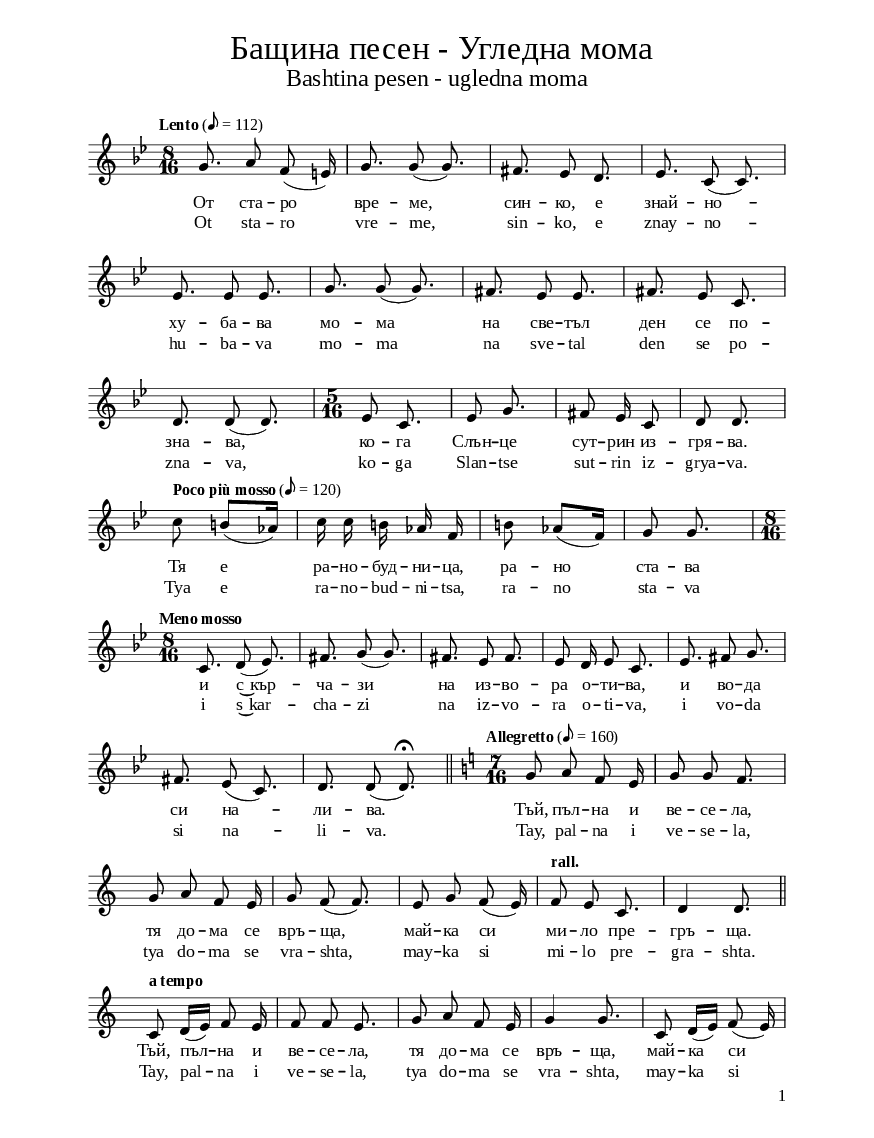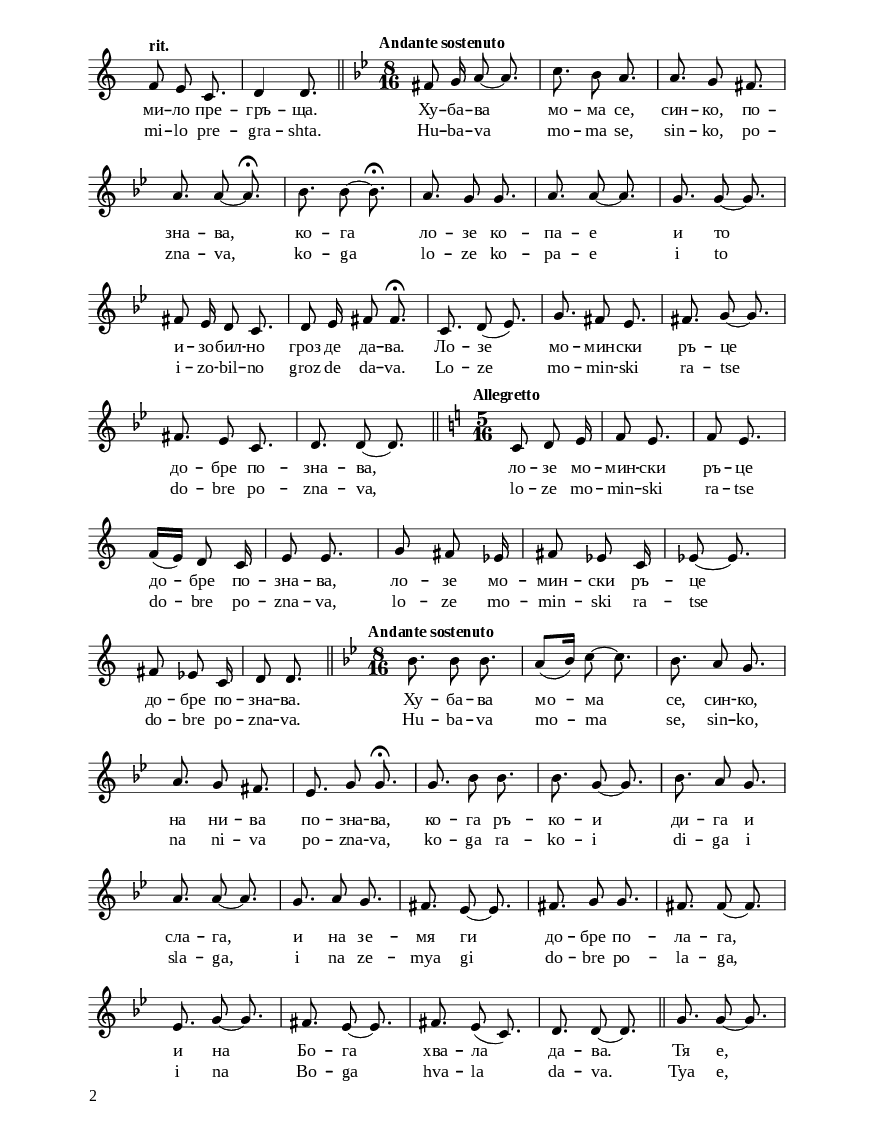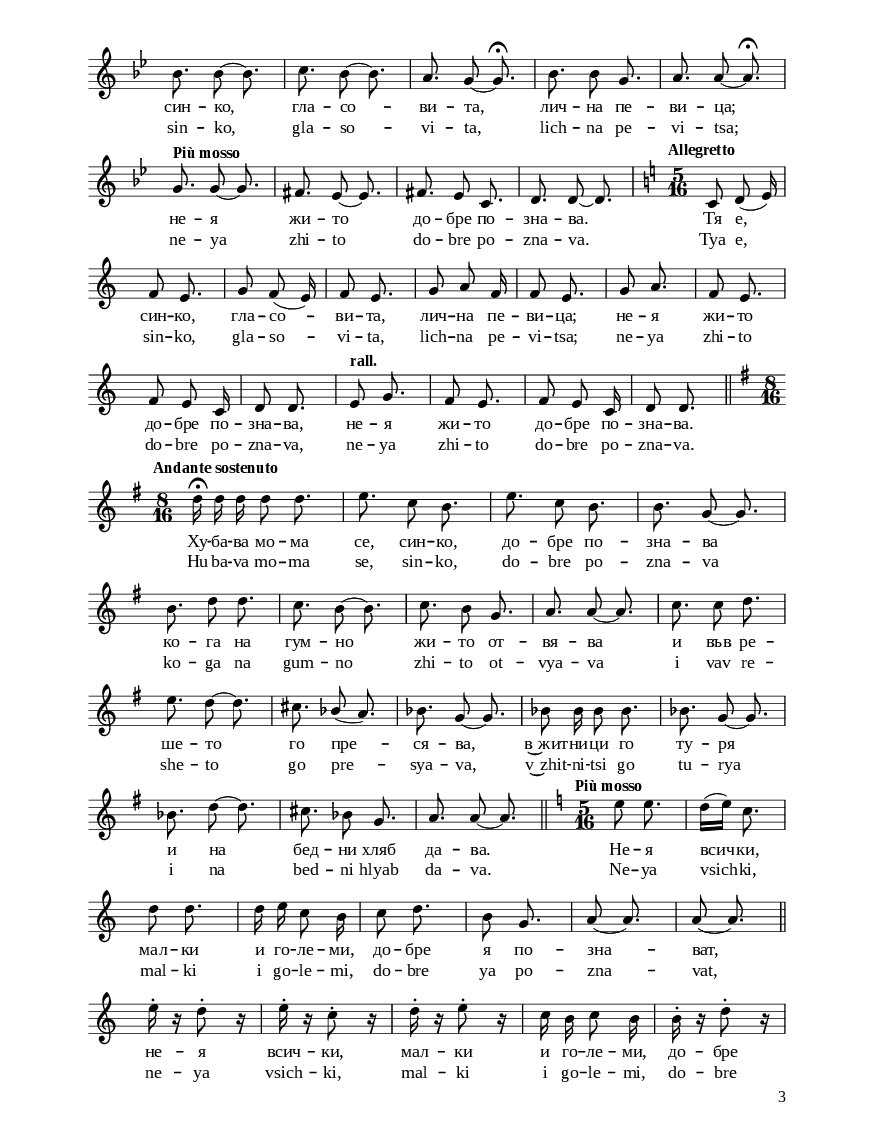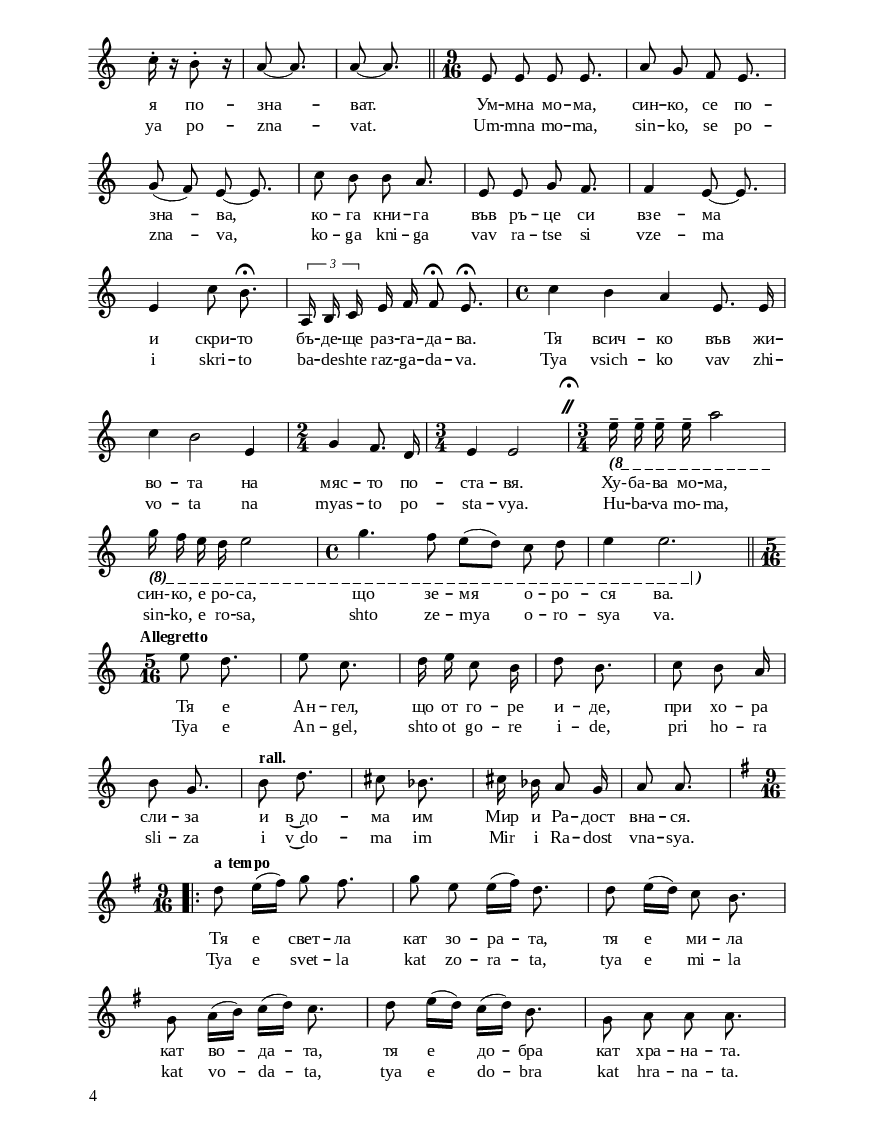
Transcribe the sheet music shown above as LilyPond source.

\version "2.22.1"

% include paper part and global functions
\include "include/globals.ily"

\bookpart {
  \include "include/bookpart-paper.ily"
  \score {
    \include "include/score-layout.ily"

    \new Voice  \relative c' {
      \clef treble
      \key bes \major
      \time 8/16
      \tempoFunc "Lento" 8 "112"
      \autoBeamOff
      g'8. a8 f(e16) |
      g8. g8(g8.) |
      fis8. ees8 d8. |
      ees8. c8(c8.) | \break

      ees8. ees8 ees8. |
      g8. g8(g8.)  |
      fis8. ees8 ees8.  |
      fis8. ees8 c8.  | \break

      d8. d8(d8.)  |
      \repeat volta 1 {
        \time 5/16 ees8 c8.  |
        ees8 g8. |
        fis8 ees16 c8  |
        d8 d8. | \break
      }

      \repeat volta 1 {
        \tempoFunc "Poco più mosso" 8 "120"

        c'8 b8[(aes16)] |  |
        c16 c b aes f |  |
        b8 aes([f16])  |
        g8 g8. |
      }
      \time 8/16 \break
      \tempo "Meno mosso" c,8. d8(ees8.) |
      fis8. g8 (g8.) |
      fis8. ees8 fis8. |
      ees8 d16 ees8 c8. |
      ees8. fis8 g8. | \break

      fis8.ees8(c8.) |
      d8. d8(d8.\fermata) | \bar "||"
      \time 7/16
      \key c \major
      \tempoFunc "Allegretto" 8 "160"
      g8 a f e16 |
      g8 g f8. | \break

      g8 a f e16 |
      g8 f(f8.) |
      e8 g f(e16) |
      \tempo "rall." f8 e c8. |
      d4 d8. | \bar "||" \break

      \tempo "a tempo"
      c8 d16[(e)] f8 e16 |
      f8 f e8. |
      g8 a f e16 |
      g4 g8. |
      c,8 d16[(e)] f8(e16) | \break

      \tempo "rit."
      f8 e c8. |
      d4 d8. | \bar "||"
      \key bes \major
      \time 8/16
      \tempo "Andante sostenuto"
      fis8 g16 a8~ a8. |
      c8. bes8 a8. |
      a8. g8 fis8. | \break

      a8. a8~ a8.\fermata |
      bes8. bes8~ bes8.\fermata |
      a8. g8 g8. |
      a8. a8~ a8. |
      g8. g8~ g8. | \break

      fis8 ees16 d8 c8. |
      d8 ees16 fis8 fis8.\fermata |
      c8. d8(ees8.) |
      g8. fis8 ees8. |
      fis8. g8~ g8. | \break

      fis8. ees8 c8. |
      d8. d8~ d8. | \bar "||"
      \key c \major
      \time 5/16
      \tempo "Allegretto"
      c8 d e 16 |
      f8 e8. |
      f8 e8. | \break

      f16[(e)] d8 c16 |
      e8 e8.|
      g8 fis ees16 |
      fis8 ees8 c16 |
      ees8~ ees8. | \break

      fis8 ees8 c16 |
      d8 d8. | \bar "||"
      \key bes \major
      \time 8/16
      \tempo "Andante sostenuto"
      bes'8. bes8 bes8. |
      a8[(bes16)] c8~ c8. |
      bes8. a8 g8. | \break
      a8. g8 fis8. |
      ees8. g8 g8.\fermata |
      g8. bes8 bes8. |
      bes8. g8~ g8. |
      bes8. a8 g8. | \break

      a8. a8~ a8. |
      g8. a8 g8. |
      fis8. ees8~ ees8. |
      fis8. g8 g8. |
      fis8. fis8~ fis8. | \break

      ees8. g8~ g8. |
      fis8. ees8~ ees8. |
      fis8. ees8(c8.) |
      d8. d8~ d8. | \bar "||"
      g8. g8~ g8. | \break

      bes8. bes8~ bes8. |
      c8. bes8~ bes8. |
      a8. g8~ g8.\fermata |
      bes8. bes8 g8. |
      a8. a8~ a8.\fermata | \break

      \repeat volta 1 {
        \tempo "Più mosso"
        g8. g8~ g8. |
        fis8. ees8~ ees8. |
        fis8. ees8 c8. |
        d8. d8~ d8. |
      }
      \key c \major
      \time 5/16
      \tempo "Allegretto"
      c8 d(e16) | \break

      f8 e8. |
      g8 f8(e16) |
      f8 e8. |
      g8 a f16 |
      f8 e8. |
      g8 a8. |
      f8 e8. | \break

      f8 e c16 |
      d8 d8. |
      \tempo "rall."
      e8 g8. |
      f8 e8. |
      f8 e c16 |
      d8 d8. | \bar "||"
      \time 8/16
      \key g \major
      \break

      \tempo "Andante sostenuto"
      d'16\fermata d d d8 d8. |
      e8. c8 b8. |
      e8. c8 b8. |
      b8. g8~ g8. \break

      b8. d8 d8. |
      c8. b8~ b8. |
      c8. b8 g8. |
      a8. a8~ a8. |
      c8. c8 d8. | \break

      e8. d8~ d8. |
      cis8. \stemUp bes8(a8.) \stemNeutral |
      bes8. g8~ g8. |
      bes8 bes16 bes8 bes8. |
      bes8. g8~ g8. | \break

      bes8. d8~ d8. |
      cis8. bes8 g8. |
      a8. a8~ a8. |  \bar "||"
      \key c \major
      \time 5/16
      \tempo "Più mosso" e'8 e8. |
      d16[(e)] c8. | \break
      d8 d8. |
      d16 e c8  b16 |
      c8 d8. |
      b8 g8. |
      a8~ a8. |
      a8~ a8. | \bar "||" \break

      e'16\staccato r16 d8\staccato r16 |
      e16\staccato r16 c8\staccato r16 |
      d16\staccato r16 e8\staccato r16 |
      c16 b c8 b16 |
      b16\staccato r16 d8\staccato r16 | \break

      c16\staccato r16 b8\staccato r16 |
      a8~ a8. |
      a8~ a8. |  \bar "||"
      \time 9/16
      \tempo "" e8 e e e8. |
      a8 g f e8. | \break

      g8(f) e8~ e8. |
      c'8 b b a8. |
      e8 e g f8. |
      f4 e8~ e8. | \break

      e4 c'8 b8.\fermata |
      \tuplet 3/2 { a,16 b c } e f f8\fermata e8.\fermata |
      \time 4/4 c'4 b a e8. e16  \break |

      c'4 b2 e,4 |
      \time 2/4 g4 f8. d16 |
      \time 3/4 e4   e2 \mark\markup{ \column { \hspace #0 \center-align \normalsize \musicglyph #"scripts.ufermata"  \center-align \normalsize \musicglyph #"scripts.caesura.straight" }}
      |
      \bar "|"
      \time 3/4  | % 149

      e'16_\markup \bold \italic {"(8_ _ _ _ _ _ _ _ _ _ _ _ _"} --e16 --e16 --
      e16 --a2   \break | % 151
      g16_\markup \bold \italic {"(8)_ _ _ _ _ _ _ _ _ _ _ _ _ _ _ _ _ _ _ _ _ _ _ _ _ _ _ _ _ _ _ _ _ _ _ _ _ _ _ _ _ _ _ _ _| )"} f16 e16 d16
      e2 | % 152

      \time 4/4  | % 152
      g4.f8 e8 ( [d8 ) ]
      c8 d8  | % 153
      e4 e2. \bar "||" \break
      \tempo"Allegretto"
      \time 5/16  | % 154
      e8 d8. | % 155
      e8 c8. | % 156
      d16 e16  c8 b16 |% 158
      d8 b8. | c8 b8 a16 | \break
      b8  g8. |
      b8 ^\markup{ \bold {rall.} }d8. | % 161
      cis8 bes8. | % 162
      cis16 bes16  a8  g16 | % 163
      a8  a8. \bar "||"

      \break \repeat volta 1 {
        | % 164
        \bar ".|:" \key g \major \time 9/16 | % 164
        d8 ^\markup{ \bold {a tempo} }e16 ( [
        fis16 ) ]g8fis8. | % 165
        g8e8e16 ( [ \stemDown
        fis16 ) ]d8. | % 166
        d8e16 ( [d16 ) ] \stemDown
        c8b8. \break | % 167
        g8  a16 ( [  b16 ) ]c16 (
        [d16 ) ]c8. | % 168
        d8e16 ( [d16 ) ] \stemDown
        c16 ( [d16 ) ]b8. | % 169
        g8  a8  a8  a8.
      }


    }

    \addlyrics {
      От ста -- ро вре -- ме, син -- ко, е знай -- но --
      ху -- ба -- ва мо -- ма на све -- тъл ден се по --
      зна -- ва, ко -- га Слън -- це сут -- рин из -- гря -- ва.
      Тя е ра -- но -- буд -- ни -- ца, ра -- но ста -- ва
      и с~кър -- ча -- зи на из -- во -- ра о -- ти -- ва, и во -- да
      си на -- ли -- ва. Тъй, пъл -- на и ве -- се -- ла,
      тя до -- ма се връ -- ща, май -- ка си ми -- ло пре -- гръ -- ща.
      Тъй, пъл -- на и ве -- се -- ла,  тя до -- ма се връ -- ща, май -- ка си
      ми -- ло пре -- гръ -- ща. Ху -- ба -- ва мо -- ма се, син -- ко, по --
      зна -- ва, ко -- га ло -- зе ко -- па -- е и то
      и -- зо -- бил -- но гроз -- де да -- ва. Ло -- зе мо -- мин -- ски ръ -- це
      до -- бре по -- зна -- ва, ло -- зе мо -- мин -- ски ръ -- це
      до -- бре по -- зна -- ва, ло -- зе мо -- мин -- ски ръ -- це
      до -- бре по -- зна -- ва. Ху -- ба -- ва мо -- ма се, син -- ко,
      на ни -- ва по -- зна -- ва, ко -- га ръ -- ко -- и ди -- га и
      сла -- га, и на  зе -- мя ги до -- бре по -- ла -- га,
      и на Бо -- га хва -- ла да -- ва. Тя е,
      син -- ко, гла -- со -- ви -- та, лич -- на пе -- ви -- ца;
      не -- я жи -- то до -- бре по -- зна -- ва. Тя е,
      син -- ко, гла -- со -- ви -- та, лич -- на пе -- ви -- ца; не -- я жи -- то
      до -- бре по -- зна -- ва, не -- я жи -- то до -- бре по -- зна -- ва.
      Ху -- ба -- ва мо -- ма се, син -- ко, до -- бре по -- зна -- ва
      ко -- га на гум -- но жи -- то от -- вя -- ва и във ре --
      ше -- то го пре -- ся -- ва, в~жит -- ни -- ци го ту -- ря
      и на бед -- ни хляб да -- ва. Не -- я всич -- ки,
      мал -- ки и го -- ле -- ми, до -- бре я по -- зна -- ват,
      не -- я всич -- ки, мал -- ки и го -- ле -- ми, до -- бре
      я по -- зна -- ват. Ум -- мна мо -- ма, син -- ко, се по --
      зна -- ва, ко -- га кни -- га във ръ -- це си взе -- ма
      и скри -- то бъ -- де -- ще раз -- га -- да -- ва. Тя всич -- ко във жи --
      во -- та на мяс -- то по -- ста -- вя. Ху- -- ба- -- ва мо -- ма,
      син- -- ко, е ро- -- са, що зе -- мя о -- ро -- ся ва.
      Тя е Ан -- гел, що от го -- ре и -- де, при хо -- ра
      сли -- за  и в~до -- ма им Мир и Ра -- дост вна -- ся.
      Тя е свет -- ла кат зо -- ра -- та, тя е ми -- ла
      кат во -- да -- та, тя е до -- бра кат хра -- на -- та.
    }

    \addlyrics {
      Ot sta -- ro vre -- me, sin -- ko, e znay -- no --
      hu -- ba -- va mo -- ma na sve -- tal den se po --
      zna -- va, ko -- ga Slan -- tse sut -- rin iz -- grya -- va.
      Tya e ra -- no -- bud -- ni -- tsa, ra -- no sta -- va
      i s~kar -- cha -- zi na iz -- vo -- ra o -- ti -- va, i vo -- da
      si na -- li -- va. Tay, pal -- na i ve -- se -- la,
      tya do -- ma se vra -- shta, may -- ka si mi -- lo pre -- gra -- shta.
      Tay, pal -- na i ve -- se -- la,  tya do -- ma se vra -- shta, may -- ka si
      mi -- lo pre -- gra -- shta. Hu -- ba -- va mo -- ma se, sin -- ko, po --
      zna -- va, ko -- ga lo -- ze ko -- pa -- e i to
      i -- zo -- bil -- no groz -- de da -- va. Lo -- ze mo -- min -- ski ra -- tse
      do -- bre po -- zna -- va, lo -- ze mo -- min -- ski ra -- tse
      do -- bre po -- zna -- va, lo -- ze mo -- min -- ski ra -- tse
      do -- bre po -- zna -- va. Hu -- ba -- va mo -- ma se, sin -- ko,
      na ni -- va po -- zna -- va, ko -- ga ra -- ko -- i di -- ga i
      sla -- ga, i na  ze -- mya gi do -- bre po -- la -- ga,
      i na Bo -- ga hva -- la da -- va. Tya e,
      sin -- ko, gla -- so -- vi -- ta, lich -- na pe -- vi -- tsa;
      ne -- ya zhi -- to do -- bre po -- zna -- va. Tya e,
      sin -- ko, gla -- so -- vi -- ta, lich -- na pe -- vi -- tsa; ne -- ya zhi -- to
      do -- bre po -- zna -- va, ne -- ya zhi -- to do -- bre po -- zna -- va.
      Hu -- ba -- va mo -- ma se, sin -- ko, do -- bre po -- zna -- va
      ko -- ga na gum -- no zhi -- to ot -- vya -- va i vav re --
      she -- to go pre -- sya -- va, v~zhit -- ni -- tsi go tu -- rya
      i na bed -- ni hlyab da -- va. Ne -- ya vsich -- ki,
      mal -- ki i go -- le -- mi, do -- bre ya po -- zna -- vat,
      ne -- ya vsich -- ki, mal -- ki i go -- le -- mi, do -- bre
      ya po -- zna -- vat. Um -- mna mo -- ma, sin -- ko, se po --
      zna -- va, ko -- ga kni -- ga vav ra -- tse si vze -- ma
      i skri -- to ba -- de -- shte raz -- ga -- da -- va. Tya vsich -- ko vav zhi --
      vo -- ta na myas -- to po -- sta -- vya. Hu -- ba -- va mo- -- ma,
      sin -- ko, e ro -- sa, shto ze -- mya o -- ro -- sya va.
      Tya e An -- gel, shto ot go -- re i -- de, pri ho -- ra
      sli -- za  i v~do -- ma im Mir i Ra -- dost vna -- sya.
      Tya e svet -- la kat zo -- ra -- ta, tya e mi -- la
      kat vo -- da -- ta, tya e do -- bra kat hra -- na -- ta.
    }

    \header {
      title = \titleFunc " Бащина песен - Угледна мома" "Bashtina pesen - ugledna moma"
    }

    \midi{}

  } % score


\pageBreak

  % include foreign translation(s) of the song
  \version "2.22.1"

\markup \fill-line { \fontsize #deTitleFontSize "Das Lied des Vaters - schönes Mädchen" }
\markup \null
\markup \null
\markup \fontsize #deCoupletFontSize {
    \hspace #10
    \override #'(baseline-skip . 1.9)
    \column {


  \line { " "Seit alten Zeiten, mein Sohn, ist bekannt,  }

  \line { " "dass das schöne Mädchen am hellen Tag erkannt wird,  }

  \line { " "wenn die Sonne morgens aufgeht,  }

  \line { " "wenn die Sonne morgens aufgeht.  }
   \line { " " }

  \line { " "Es ist frühaufstehnd; es steht früh auf (2)  }

  \line { " "und geht mit den Krügen zu der Quelle,  }

  \line { " "und füllt Wasser.  }

  \line { " "So erfüllt und fröhlich,  }

  \line { " "geht es nach Hause  }

  \line { " "und umarmt lieblich ihre Mutter.  }
   \line { " " }

  \line { " "Das schöne Mädchen, mein Sohn, erkennt man dann,  }

  \line { " "wenn es den Weinberg umgräbt,  }

  \line { " "und er reichlich Trauben gibt.  }

  \line { " "Der Weinberg kennt gut die Hände des Mädchens.  }

   \line { " " }

  \line { " "Das schöne Mädchen, mein Sohn, erkennt man am Feld  }

  \line { " "wenn sie die Garben hebt und hinstellt,  }

  \line { " "sie gut auf dem Boden hinlegt,  }

  \line { " "und Gott lobpreist.  }
   \line { " " }

  \line { " "Sie ist, mein Sohn stimmgewaltig,  }

  \line { " "eine schöne Sängerin;  }

  \line { " "der Weizen kennt sie gut,  }

  \line { " "der Weizen kennt sie gut.  }

  \line { " "Sie ist, mein Sohn stimmgewaltig,  }

  \line { " "eine gute Sängerin;  }

  \line { " "der Weizen kennt sie gut,  }

  \line { " "der Weizen kennt sie gut.  }

  \line { " "Das schöne Mädchen, mein Sohn, erkennt man gut,
  }
  \line { " "wenn sie in der Tenne den Weizen drischt,  }

  \line { " "ihn durchsiebt,  }

  \line { " "ihn in den Speicher bringt   }

  \line { " "und den Armen Brot gibt.  }

  \line { " "Kleine und Große kennen sie gut.  }
   \line { " " }

  \line { " "Ein kluges Mädchen, mein Sohn erkennt man,  }

  \line { " "wenn es ein Buch in die Hände nimmt   }

  \line { " "und die verborgene Zukunft enträtselt.  }

  \line { " "Es stellt alles an seinem Platz.  }

  \line { " "Ein schönes Mädchen, mein Sohn, ist der Tau,  }

  \line { " "der den Boden befeuchtet.  }

  \line { " "Es ist ein Engel, der von oben kommt,  }

  \line { " "zu den Menschen herabsteigt,  }

  \line { " "und bringt Frieden und Freude in ihrem Zuhause.  }

  \line { " "Es ist hell wie die Morgenröte,  }

  \line { " "es ist lieb wie das Wasser,  }

  \line { " "es ist gut wie das Essen.  }




  }
}


} % bookpart
